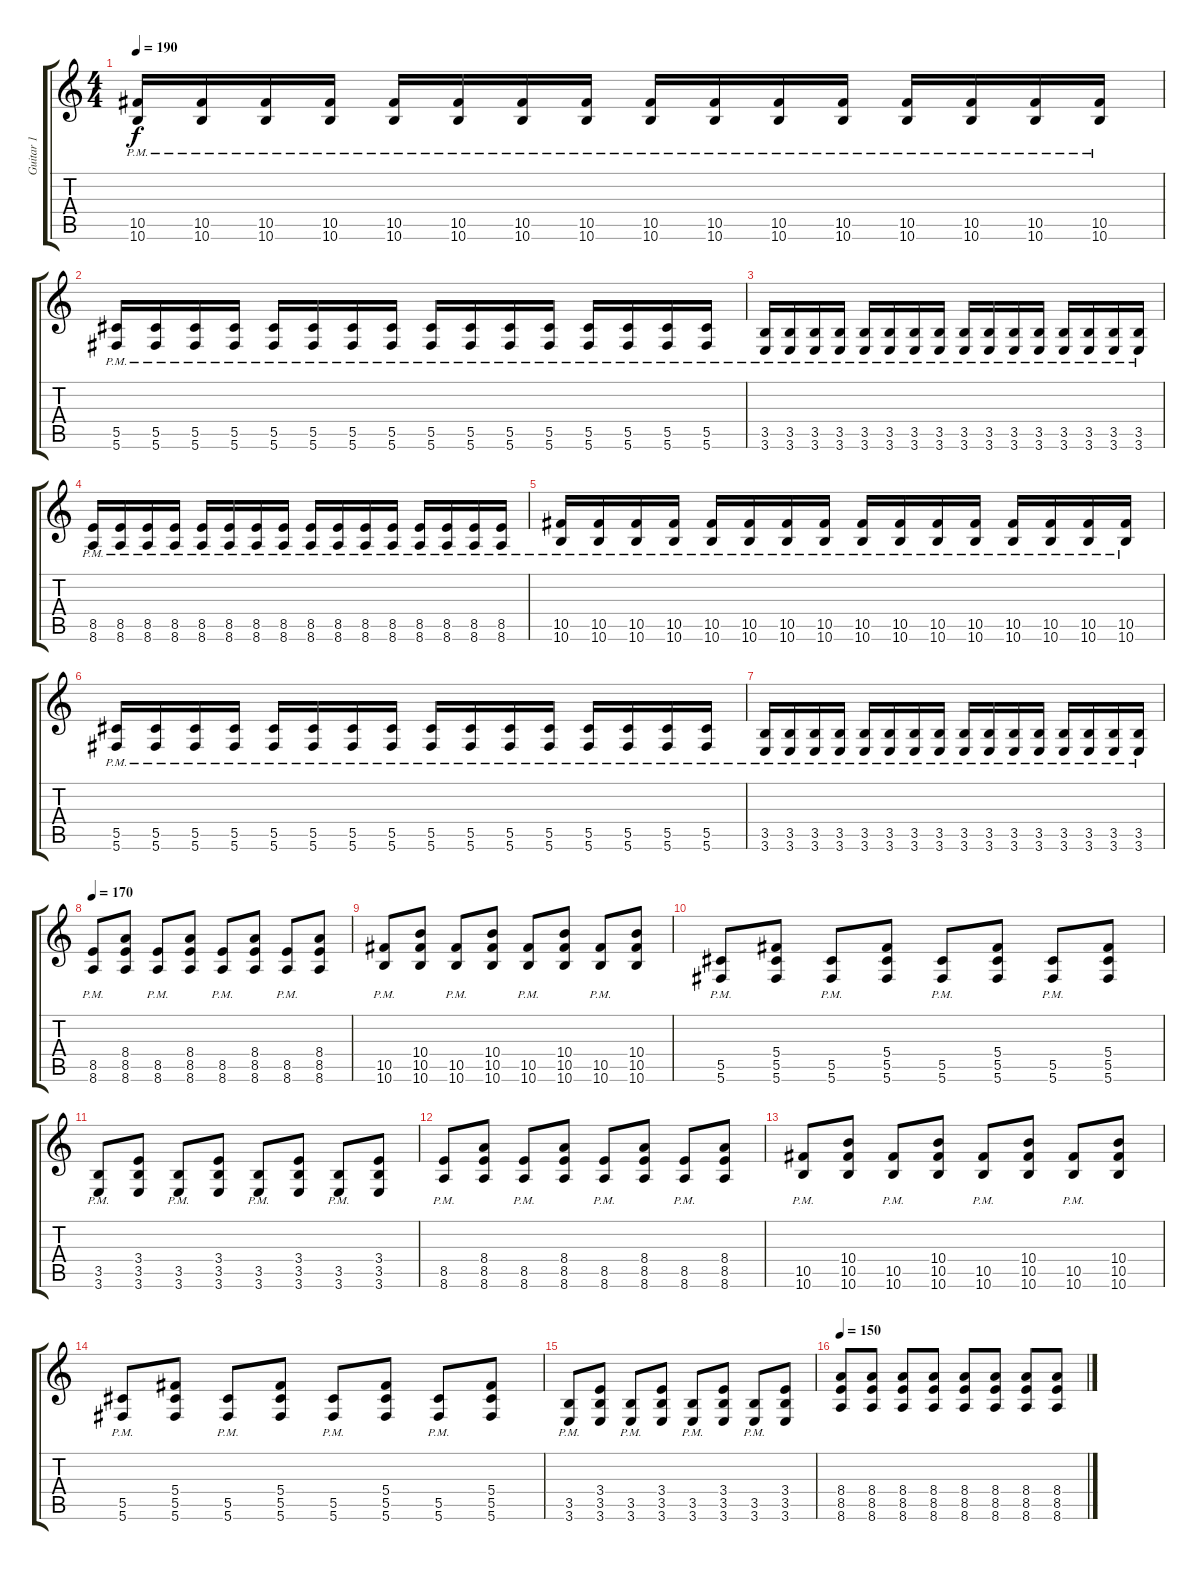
\track ("Guitar 1" "Guitar 1") {instrument distortionguitar}
\staff {score tabs}
\tuning (Eb4 Bb3 Gb3 Db3 Ab2 Db2) {hide}
\ts (4 4)
\tempo 190
\clef g2
\ks c
(10.5{pm} 10.6{pm}).16{dy f} (10.5{pm} 10.6{pm}).16 (10.5{pm} 10.6{pm}).16 (10.5{pm} 10.6{pm}).16 (10.5{pm} 10.6{pm}).16 (10.5{pm} 10.6{pm}).16 (10.5{pm} 10.6{pm}).16 (10.5{pm} 10.6{pm}).16 (10.5{pm} 10.6{pm}).16 (10.5{pm} 10.6{pm}).16 (10.5{pm} 10.6{pm}).16 (10.5{pm} 10.6{pm}).16 (10.5{pm} 10.6{pm}).16 (10.5{pm} 10.6{pm}).16 (10.5{pm} 10.6{pm}).16 (10.5{pm} 10.6{pm}).16 |
(5.5{pm} 5.6{pm}).16 (5.5{pm} 5.6{pm}).16 (5.5{pm} 5.6{pm}).16 (5.5{pm} 5.6{pm}).16 (5.5{pm} 5.6{pm}).16 (5.5{pm} 5.6{pm}).16 (5.5{pm} 5.6{pm}).16 (5.5{pm} 5.6{pm}).16 (5.5{pm} 5.6{pm}).16 (5.5{pm} 5.6{pm}).16 (5.5{pm} 5.6{pm}).16 (5.5{pm} 5.6{pm}).16 (5.5{pm} 5.6{pm}).16 (5.5{pm} 5.6{pm}).16 (5.5{pm} 5.6{pm}).16 (5.5{pm} 5.6{pm}).16 |
(3.5{pm} 3.6{pm}).16 (3.5{pm} 3.6{pm}).16 (3.5{pm} 3.6{pm}).16 (3.5{pm} 3.6{pm}).16 (3.5{pm} 3.6{pm}).16 (3.5{pm} 3.6{pm}).16 (3.5{pm} 3.6{pm}).16 (3.5{pm} 3.6{pm}).16 (3.5{pm} 3.6{pm}).16 (3.5{pm} 3.6{pm}).16 (3.5{pm} 3.6{pm}).16 (3.5{pm} 3.6{pm}).16 (3.5{pm} 3.6{pm}).16 (3.5{pm} 3.6{pm}).16 (3.5{pm} 3.6{pm}).16 (3.5{pm} 3.6{pm}).16 |
(8.5{pm} 8.6{pm}).16 (8.5{pm} 8.6{pm}).16 (8.5{pm} 8.6{pm}).16 (8.5{pm} 8.6{pm}).16 (8.5{pm} 8.6{pm}).16 (8.5{pm} 8.6{pm}).16 (8.5{pm} 8.6{pm}).16 (8.5{pm} 8.6{pm}).16 (8.5{pm} 8.6{pm}).16 (8.5{pm} 8.6{pm}).16 (8.5{pm} 8.6{pm}).16 (8.5{pm} 8.6{pm}).16 (8.5{pm} 8.6{pm}).16 (8.5{pm} 8.6{pm}).16 (8.5{pm} 8.6{pm}).16 (8.5{pm} 8.6{pm}).16 |
(10.5{pm} 10.6{pm}).16 (10.5{pm} 10.6{pm}).16 (10.5{pm} 10.6{pm}).16 (10.5{pm} 10.6{pm}).16 (10.5{pm} 10.6{pm}).16 (10.5{pm} 10.6{pm}).16 (10.5{pm} 10.6{pm}).16 (10.5{pm} 10.6{pm}).16 (10.5{pm} 10.6{pm}).16 (10.5{pm} 10.6{pm}).16 (10.5{pm} 10.6{pm}).16 (10.5{pm} 10.6{pm}).16 (10.5{pm} 10.6{pm}).16 (10.5{pm} 10.6{pm}).16 (10.5{pm} 10.6{pm}).16 (10.5{pm} 10.6{pm}).16 |
(5.5{pm} 5.6{pm}).16 (5.5{pm} 5.6{pm}).16 (5.5{pm} 5.6{pm}).16 (5.5{pm} 5.6{pm}).16 (5.5{pm} 5.6{pm}).16 (5.5{pm} 5.6{pm}).16 (5.5{pm} 5.6{pm}).16 (5.5{pm} 5.6{pm}).16 (5.5{pm} 5.6{pm}).16 (5.5{pm} 5.6{pm}).16 (5.5{pm} 5.6{pm}).16 (5.5{pm} 5.6{pm}).16 (5.5{pm} 5.6{pm}).16 (5.5{pm} 5.6{pm}).16 (5.5{pm} 5.6{pm}).16 (5.5{pm} 5.6{pm}).16 |
(3.5{pm} 3.6{pm}).16 (3.5{pm} 3.6{pm}).16 (3.5{pm} 3.6{pm}).16 (3.5{pm} 3.6{pm}).16 (3.5{pm} 3.6{pm}).16 (3.5{pm} 3.6{pm}).16 (3.5{pm} 3.6{pm}).16 (3.5{pm} 3.6{pm}).16 (3.5{pm} 3.6{pm}).16 (3.5{pm} 3.6{pm}).16 (3.5{pm} 3.6{pm}).16 (3.5{pm} 3.6{pm}).16 (3.5{pm} 3.6{pm}).16 (3.5{pm} 3.6{pm}).16 (3.5{pm} 3.6{pm}).16 (3.5{pm} 3.6{pm}).16 |
\tempo 100
\tempo 170
(8.5{pm} 8.6{pm}).8 (8.4 8.5 8.6).8 (8.5{pm} 8.6{pm}).8 (8.4 8.5 8.6).8 (8.5{pm} 8.6{pm}).8 (8.4 8.5 8.6).8 (8.5{pm} 8.6{pm}).8 (8.4 8.5 8.6).8 |
(10.5{pm} 10.6{pm}).8 (10.4 10.5 10.6).8 (10.5{pm} 10.6{pm}).8 (10.4 10.5 10.6).8 (10.5{pm} 10.6{pm}).8 (10.4 10.5 10.6).8 (10.5{pm} 10.6{pm}).8 (10.4 10.5 10.6).8 |
(5.5{pm} 5.6{pm}).8 (5.4 5.5 5.6).8 (5.5{pm} 5.6{pm}).8 (5.4 5.5 5.6).8 (5.5{pm} 5.6{pm}).8 (5.4 5.5 5.6).8 (5.5{pm} 5.6{pm}).8 (5.4 5.5 5.6).8 |
(3.5{pm} 3.6{pm}).8 (3.4 3.5 3.6).8 (3.5{pm} 3.6{pm}).8 (3.4 3.5 3.6).8 (3.5{pm} 3.6{pm}).8 (3.4 3.5 3.6).8 (3.5{pm} 3.6{pm}).8 (3.4 3.5 3.6).8 |
(8.5{pm} 8.6{pm}).8 (8.4 8.5 8.6).8 (8.5{pm} 8.6{pm}).8 (8.4 8.5 8.6).8 (8.5{pm} 8.6{pm}).8 (8.4 8.5 8.6).8 (8.5{pm} 8.6{pm}).8 (8.4 8.5 8.6).8 |
(10.5{pm} 10.6{pm}).8 (10.4 10.5 10.6).8 (10.5{pm} 10.6{pm}).8 (10.4 10.5 10.6).8 (10.5{pm} 10.6{pm}).8 (10.4 10.5 10.6).8 (10.5{pm} 10.6{pm}).8 (10.4 10.5 10.6).8 |
(5.5{pm} 5.6{pm}).8 (5.4 5.5 5.6).8 (5.5{pm} 5.6{pm}).8 (5.4 5.5 5.6).8 (5.5{pm} 5.6{pm}).8 (5.4 5.5 5.6).8 (5.5{pm} 5.6{pm}).8 (5.4 5.5 5.6).8 |
(3.5{pm} 3.6{pm}).8 (3.4 3.5 3.6).8 (3.5{pm} 3.6{pm}).8 (3.4 3.5 3.6).8 (3.5{pm} 3.6{pm}).8 (3.4 3.5 3.6).8 (3.5{pm} 3.6{pm}).8 (3.4 3.5 3.6).8 |
\tempo 150
(8.4 8.5 8.6).8 (8.4 8.5 8.6).8 (8.4 8.5 8.6).8 (8.4 8.5 8.6).8 (8.4 8.5 8.6).8 (8.4 8.5 8.6).8 (8.4 8.5 8.6).8 (8.4 8.5 8.6).8
